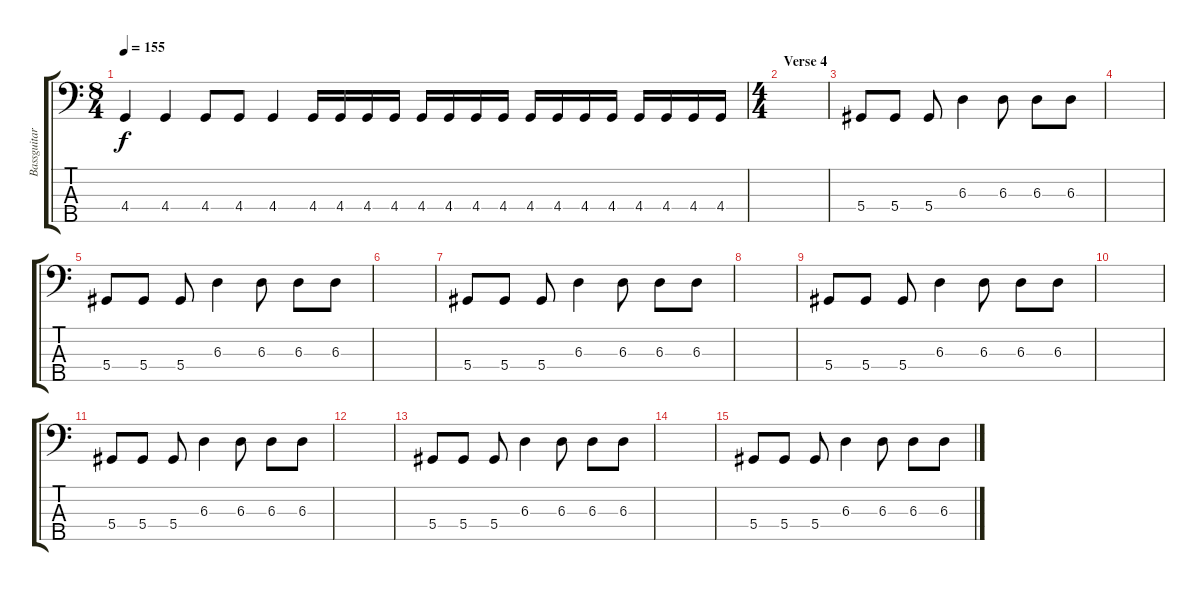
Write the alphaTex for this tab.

\track ("Bassguitar" "Bassguitar") {instrument electricbassfinger}
\staff {score tabs}
\tuning (Gb2 Db2 Ab1 Eb1 B0) {hide}
\ts (8 4)
\tempo 155
\clef f4
\ks c
4.4.4{dy f} 4.4.4 4.4.8 4.4.8 4.4.4 4.4.16 4.4.16 4.4.16 4.4.16 4.4.16 4.4.16 4.4.16 4.4.16 4.4.16 4.4.16 4.4.16 4.4.16 4.4.16 4.4.16 4.4.16 4.4.16 |
\ts (4 4)
\section ("" "Verse 4")
|
5.4.8 5.4.8 5.4.8 6.3.4 6.3.8 6.3.8 6.3.8 |
|
5.4.8 5.4.8 5.4.8 6.3.4 6.3.8 6.3.8 6.3.8 |
|
5.4.8 5.4.8 5.4.8 6.3.4 6.3.8 6.3.8 6.3.8 |
|
5.4.8 5.4.8 5.4.8 6.3.4 6.3.8 6.3.8 6.3.8 |
|
5.4.8 5.4.8 5.4.8 6.3.4 6.3.8 6.3.8 6.3.8 |
|
5.4.8 5.4.8 5.4.8 6.3.4 6.3.8 6.3.8 6.3.8 |
|
5.4.8 5.4.8 5.4.8 6.3.4 6.3.8 6.3.8 6.3.8
